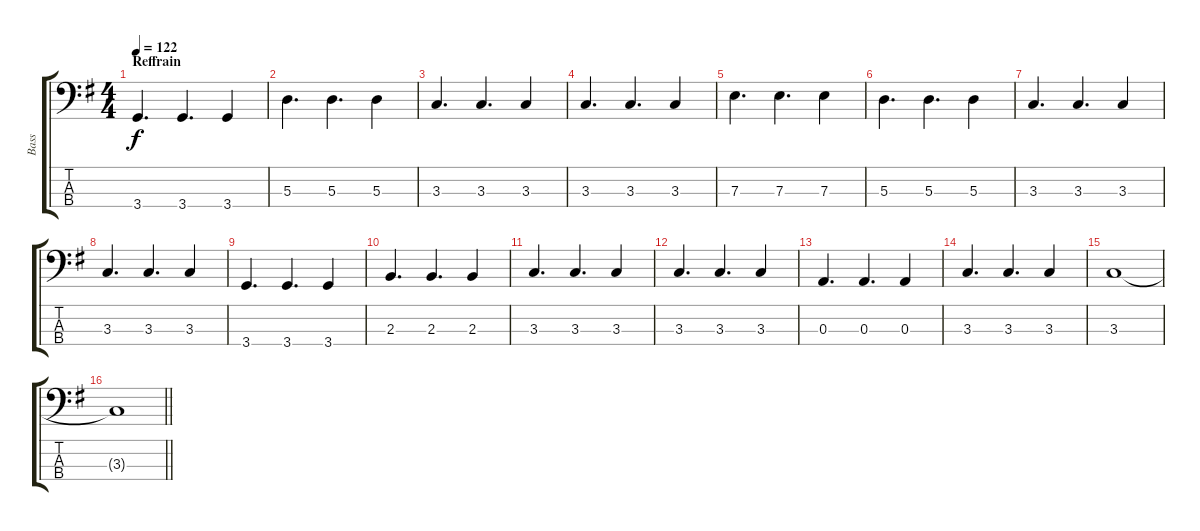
\track ("Bass" "Bass") {instrument electricbassfinger}
\staff {score tabs}
\tuning (G2 D2 A1 E1) {hide}
\ts (4 4)
\section ("" "Reffrain")
\tempo 122
\clef f4
\ks g
3.4.4{d dy f} 3.4.4{d} 3.4.4 |
5.3.4{d} 5.3.4{d} 5.3.4 |
3.3.4{d} 3.3.4{d} 3.3.4 |
3.3.4{d} 3.3.4{d} 3.3.4 |
7.3.4{d} 7.3.4{d} 7.3.4 |
5.3.4{d} 5.3.4{d} 5.3.4 |
3.3.4{d} 3.3.4{d} 3.3.4 |
3.3.4{d} 3.3.4{d} 3.3.4 |
3.4.4{d} 3.4.4{d} 3.4.4 |
2.3.4{d} 2.3.4{d} 2.3.4 |
3.3.4{d} 3.3.4{d} 3.3.4 |
3.3.4{d} 3.3.4{d} 3.3.4 |
0.3.4{d} 0.3.4{d} 0.3.4 |
3.3.4{d} 3.3.4{d} 3.3.4 |
3.3.1 |
\barLineRight lightlight
3.3{t}.1
